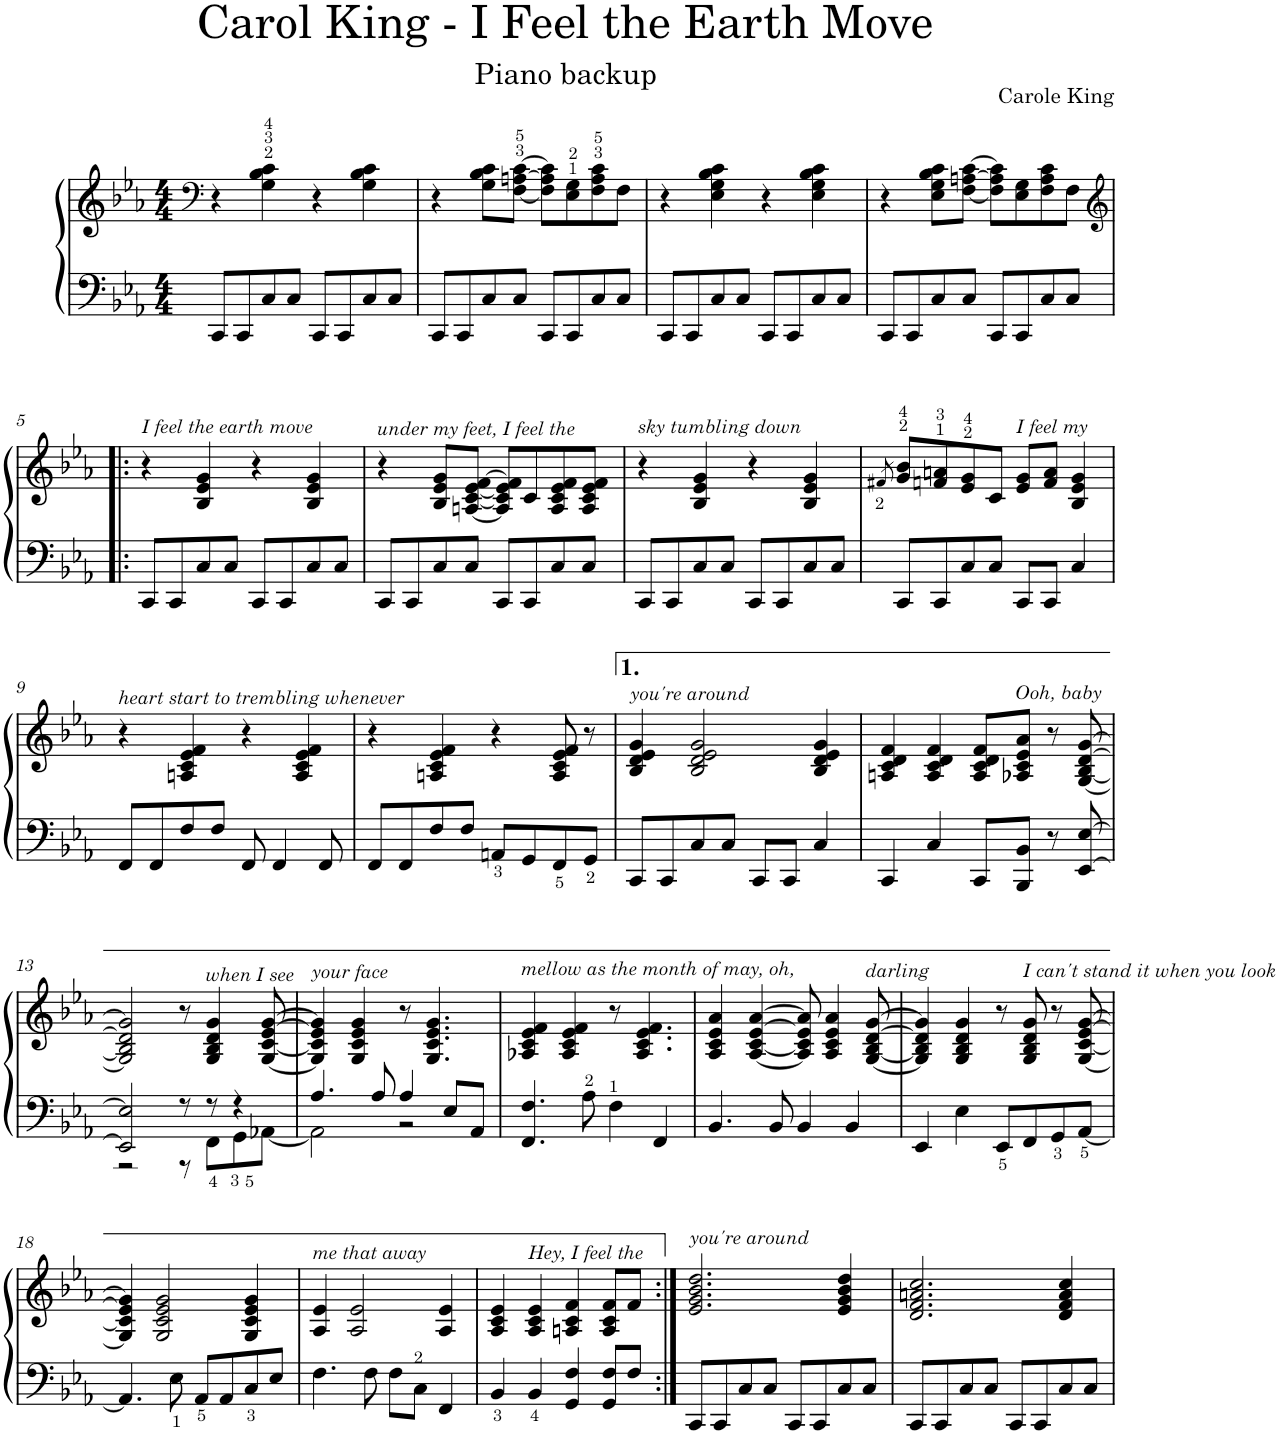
**kern	**kern
*part1	*part1
*staff2	*staff1
*I"Piano	*
*I'Pno.	*
*clefF4	*clefF4
*k[b-e-a-]	*k[b-e-a-]
*M4/4	*M4/4
=1	=1
8CC/L	4r
8CC/	.
8C/	4G\ 4B-\ 4c\
8C/J	.
8CC/L	4r
8CC/	.
8C/	4G\ 4B-\ 4c\
8C/J	.
=2	=2
8CC/L	4r
8CC/	.
8C/	8G\ 8B-\ 8c\L
8C/J	[8F\ [8An\ [8c\J
8CC/L	8F\] 8A\] 8c\]L
8CC/	8E-\ 8G\
8C/	8F\ 8A\ 8c\
8C/J	8F\J
=3	=3
8CC/L	4r
8CC/	.
8C/	4E-\ 4G\ 4B-\ 4c\
8C/J	.
8CC/L	4r
8CC/	.
8C/	4E-\ 4G\ 4B-\ 4c\
8C/J	.
=4	=4
8CC/L	4r
8CC/	.
8C/	8E-\ 8G\ 8B-\ 8c\L
8C/J	[8F\ [8An\ [8c\J
8CC/L	8F\] 8A\] 8c\]L
8CC/	8E-\ 8G\
8C/	8F\ 8A\ 8c\
8C/J	8F\J
!!LO:LB:g=z
=5!|:	=5!|:
*	*clefG2
!	!LO:TX:a:i:t=I feel the earth move
8CC/L	4r
8CC/	.
8C/	4B-/ 4e-/ 4g/
8C/J	.
8CC/L	4r
8CC/	.
8C/	4B-/ 4e-/ 4g/
8C/J	.
=6	=6
!	!LO:TX:a:i:t=under my feet, I feel the
8CC/L	4r
8CC/	.
8C/	8B-/ 8e-/ 8g/L
8C/J	[8An/ [8c/ [8e-/ [8f/J
8CC/L	8A/] 8c/] 8e-/] 8f/]L
8CC/	8c/
8C/	8A/ 8c/ 8e-/ 8f/
8C/J	8A/ 8c/ 8e-/ 8f/J
=7	=7
!	!LO:TX:a:i:t=sky tumbling down
8CC/L	4r
8CC/	.
8C/	4B-/ 4e-/ 4g/
8C/J	.
8CC/L	4r
8CC/	.
8C/	4B-/ 4e-/ 4g/
8C/J	.
=8	=8
.	8qf#X/
8CC/L	8g/ 8b-/L
8CC/	8fn/ 8an/
8C/	8e-/ 8g/
8C/J	8c/J
!	!LO:TX:a:i:t=I feel my
8CC/L	8e-/ 8g/L
8CC/J	8f/ 8a/J
4C/	4B-/ 4e-/ 4g/
!!LO:LB:g=z
=9	=9
!	!LO:TX:a:i:t=heart start to trembling whenever
8FF/L	4r
8FF/	.
8F/	4An/ 4c/ 4e-/ 4f/
8F/J	.
8FF/	4r
4FF/	.
.	4A/ 4c/ 4e-/ 4f/
8FF/	.
=10	=10
8FF/L	4r
8FF/	.
8F/	4An/ 4c/ 4e-/ 4f/
8F/J	.
8AAn/L	4r
8GG/	.
8FF/	8A/ 8c/ 8e-/ 8f/
8GG/J	8r
=11	=11
!	!LO:TX:a:i:t=you're around
8CC/L	4B-/ 4d/ 4e-/ 4g/
8CC/	.
8C/	2B-/ 2d/ 2e-/ 2g/
8C/J	.
8CC/L	.
8CC/J	.
4C/	4B-/ 4d/ 4e-/ 4g/
=12	=12
4CC/	4An/ 4c/ 4d/ 4f/
4C/	4A/ 4c/ 4d/ 4f/
8CC/L	8A/ 8c/ 8d/ 8f/L
!	!LO:TX:a:i:t=Ooh, baby
8BBB-/ 8BB-/J	8A-X/ 8c/ 8e-/ 8a-/J
8r	8r
[8EE-/ [8E-/	[8G/ [8B-/ [8d/ [8g/
!!LO:LB:g=z
=13	=13
*^	*
2EE-/] 2E-/]	2r	2G/] 2B-/] 2d/] 2g/]
8r	8r	8r
!	!	!LO:TX:a:i:t=when I see
8r	8FF\L	4G/ 4B-/ 4d/ 4g/
4r	8GG\	.
.	[8AA-X\J	[8G/ [8c/ [8e-/ [8g/
=14	=14	=14
!	!	!LO:TX:a:i:t=your face
4.A-/	2AA-\]	4G/] 4c/] 4e-/] 4g/]
.	.	4G/ 4c/ 4e-/ 4g/
8A-/	.	.
4A-/	2r	8r
.	.	4.G/ 4.c/ 4.e-/ 4.g/
8E-/L	.	.
8AA-/J	.	.
*v	*v	*
=15	=15
!	!LO:TX:a:i:t=mellow as the month of may, oh,
4.FF/ 4.F/	4A-X/ 4c/ 4e-/ 4f/
.	4A-/ 4c/ 4e-/ 4f/
8A-\	.
4F\	8r
.	4.A-/ 4.c/ 4.e-/ 4.f/
4FF/	.
=16	=16
4.BB-/	4A-/ 4c/ 4e-/ 4a-/
.	[4A-/ [4c/ [4e-/ [4a-/
8BB-/	.
4BB-/	8A-/] 8c/] 8e-/] 8a-/]
.	4A-/ 4c/ 4e-/ 4a-/
4BB-/	.
!	!LO:TX:a:i:t=darling
.	[8G/ [8B-/ [8d/ [8g/
=17	=17
4EE-/	4G/] 4B-/] 4d/] 4g/]
4E-\	4G/ 4B-/ 4d/ 4g/
8EE-/L	8r
!	!LO:TX:a:i:t=I can't stand it when you look
8FF/	8G/ 8B-/ 8d/ 8g/
8GG/	8r
[8AA-/J	[8G/ [8c/ [8e-/ [8g/
!!LO:LB:g=z
=18	=18
4.AA-/]	4G/] 4c/] 4e-/] 4g/]
.	2G/ 2c/ 2e-/ 2g/
8E-\	.
8AA-/L	.
8AA-/	.
8C/	4G/ 4c/ 4e-/ 4g/
8E-/J	.
=19	=19
!	!LO:TX:a:i:t=me that away
4.F\	4A-/ 4e-/
.	2A-/ 2e-/
8F\	.
8F\L	.
8C\J	.
4FF/	4A-/ 4e-/
=20	=20
4BB-/	4A-/ 4c/ 4e-/
!	!LO:TX:a:i:t=Hey, I feel the
4BB-/	4A-/ 4c/ 4e-/
4GG/ 4F/	4An/ 4c/ 4f/
8GG/ 8F/L	8A/ 8c/ 8f/L
8F/J	8f/J
=21:|!	=21:|!
!	!LO:TX:a:i:t=you're around
8CC/L	2.e-/ 2.g/ 2.b-/ 2.dd/
8CC/	.
8C/	.
8C/J	.
8CC/L	.
8CC/	.
8C/	4e-/ 4g/ 4b-/ 4dd/
8C/J	.
=22	=22
8CC/L	2.d/ 2.f/ 2.an/ 2.cc/
8CC/	.
8C/	.
8C/J	.
8CC/L	.
8CC/	.
8C/	4d/ 4f/ 4a/ 4cc/
8C/J	.
=	=
*-	*-
